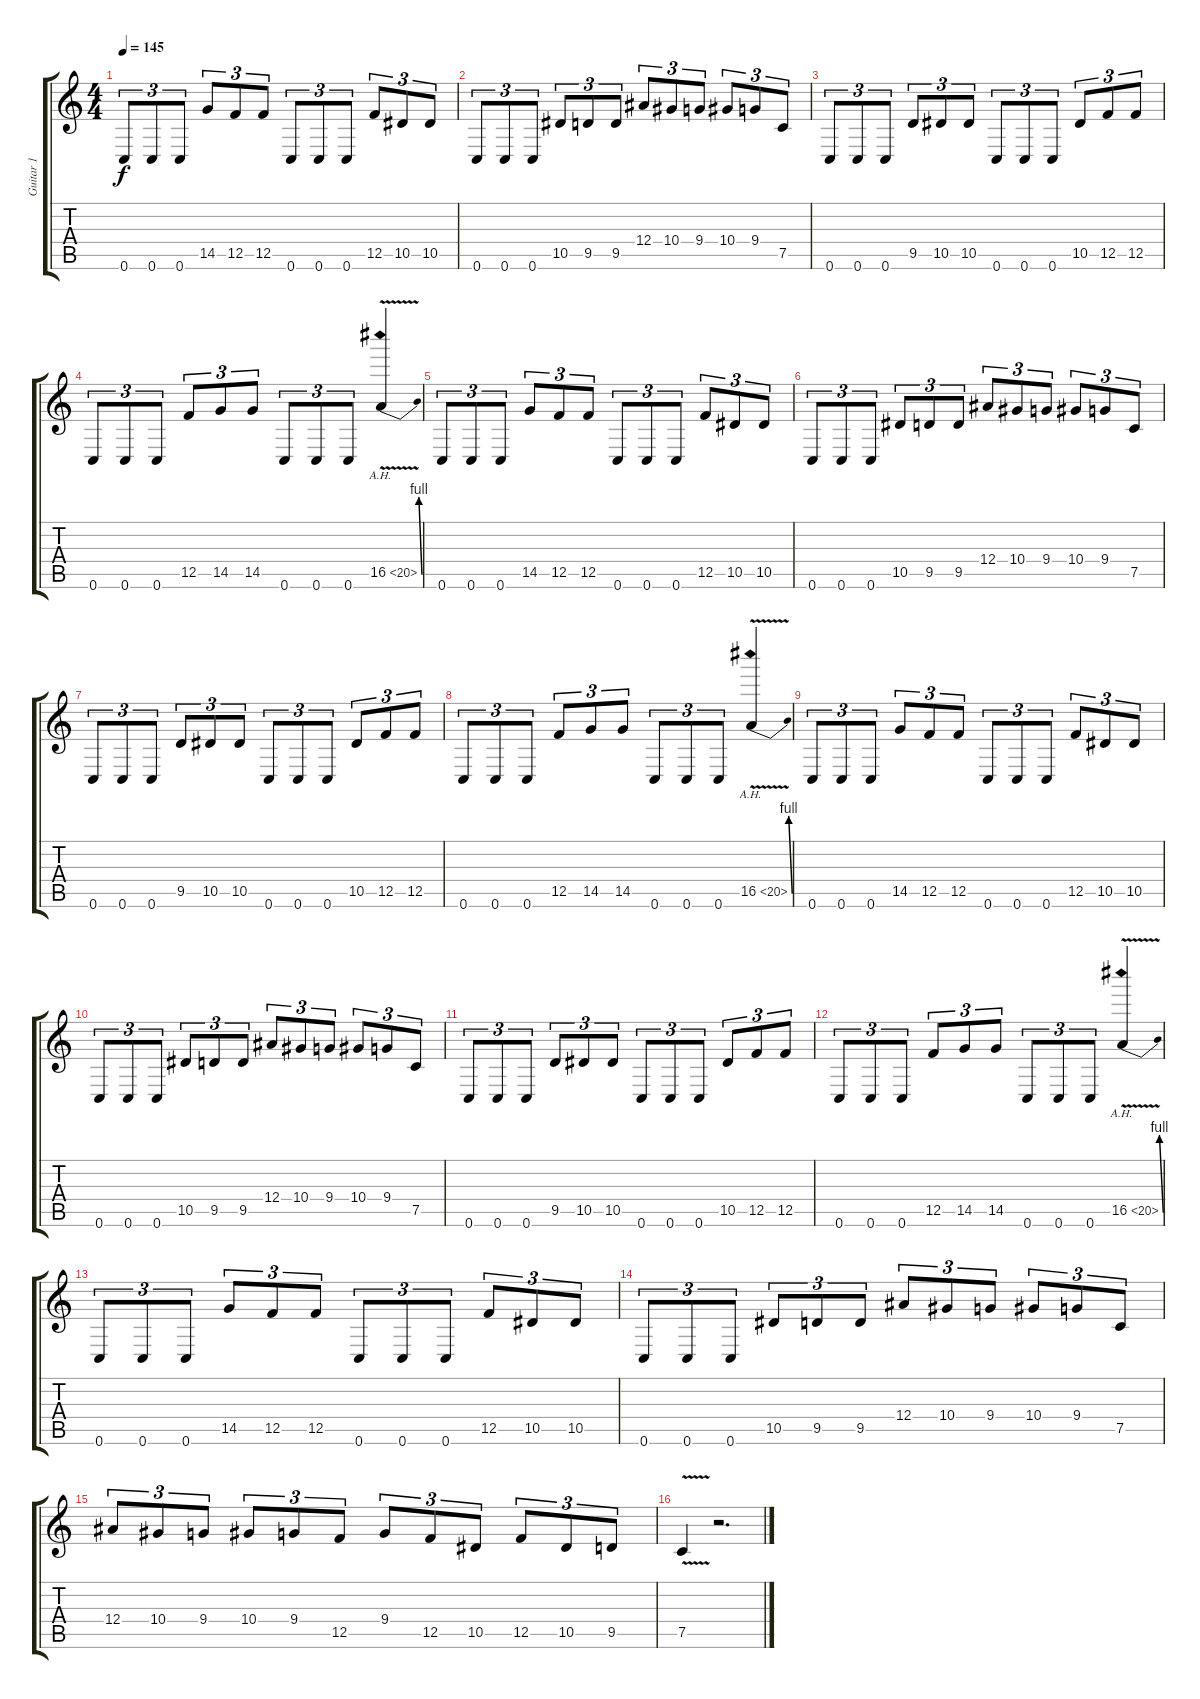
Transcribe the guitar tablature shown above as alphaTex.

\track ("Guitar 1" "Guitar 1") {instrument distortionguitar}
\staff {score tabs}
\tuning (C4 G3 Eb3 Bb2 F2 C2) {hide}
\ts (4 4)
\tempo 145
\clef g2
\ks c
0.6.8{tu (3 2) dy f} 0.6.8{tu (3 2)} 0.6.8{tu (3 2)} 14.5.8{tu (3 2)} 12.5.8{tu (3 2)} 12.5.8{tu (3 2)} 0.6.8{tu (3 2)} 0.6.8{tu (3 2)} 0.6.8{tu (3 2)} 12.5.8{tu (3 2)} 10.5.8{tu (3 2)} 10.5.8{tu (3 2)} |
0.6.8{tu (3 2)} 0.6.8{tu (3 2)} 0.6.8{tu (3 2)} 10.5.8{tu (3 2)} 9.5.8{tu (3 2)} 9.5.8{tu (3 2)} 12.4.8{tu (3 2)} 10.4.8{tu (3 2)} 9.4.8{tu (3 2)} 10.4.8{tu (3 2)} 9.4.8{tu (3 2)} 7.5.8{tu (3 2)} |
0.6.8{tu (3 2)} 0.6.8{tu (3 2)} 0.6.8{tu (3 2)} 9.5.8{tu (3 2)} 10.5.8{tu (3 2)} 10.5.8{tu (3 2)} 0.6.8{tu (3 2)} 0.6.8{tu (3 2)} 0.6.8{tu (3 2)} 10.5.8{tu (3 2)} 12.5.8{tu (3 2)} 12.5.8{tu (3 2)} |
0.6.8{tu (3 2)} 0.6.8{tu (3 2)} 0.6.8{tu (3 2)} 12.5.8{tu (3 2)} 14.5.8{tu (3 2)} 14.5.8{tu (3 2)} 0.6.8{tu (3 2)} 0.6.8{tu (3 2)} 0.6.8{tu (3 2)} 16.5{be (bend 0 0 60 4) ah 4 v}.4 |
0.6.8{tu (3 2)} 0.6.8{tu (3 2)} 0.6.8{tu (3 2)} 14.5.8{tu (3 2)} 12.5.8{tu (3 2)} 12.5.8{tu (3 2)} 0.6.8{tu (3 2)} 0.6.8{tu (3 2)} 0.6.8{tu (3 2)} 12.5.8{tu (3 2)} 10.5.8{tu (3 2)} 10.5.8{tu (3 2)} |
0.6.8{tu (3 2)} 0.6.8{tu (3 2)} 0.6.8{tu (3 2)} 10.5.8{tu (3 2)} 9.5.8{tu (3 2)} 9.5.8{tu (3 2)} 12.4.8{tu (3 2)} 10.4.8{tu (3 2)} 9.4.8{tu (3 2)} 10.4.8{tu (3 2)} 9.4.8{tu (3 2)} 7.5.8{tu (3 2)} |
0.6.8{tu (3 2)} 0.6.8{tu (3 2)} 0.6.8{tu (3 2)} 9.5.8{tu (3 2)} 10.5.8{tu (3 2)} 10.5.8{tu (3 2)} 0.6.8{tu (3 2)} 0.6.8{tu (3 2)} 0.6.8{tu (3 2)} 10.5.8{tu (3 2)} 12.5.8{tu (3 2)} 12.5.8{tu (3 2)} |
0.6.8{tu (3 2)} 0.6.8{tu (3 2)} 0.6.8{tu (3 2)} 12.5.8{tu (3 2)} 14.5.8{tu (3 2)} 14.5.8{tu (3 2)} 0.6.8{tu (3 2)} 0.6.8{tu (3 2)} 0.6.8{tu (3 2)} 16.5{be (bend 0 0 60 4) ah 4 v}.4 |
0.6.8{tu (3 2)} 0.6.8{tu (3 2)} 0.6.8{tu (3 2)} 14.5.8{tu (3 2)} 12.5.8{tu (3 2)} 12.5.8{tu (3 2)} 0.6.8{tu (3 2)} 0.6.8{tu (3 2)} 0.6.8{tu (3 2)} 12.5.8{tu (3 2)} 10.5.8{tu (3 2)} 10.5.8{tu (3 2)} |
0.6.8{tu (3 2)} 0.6.8{tu (3 2)} 0.6.8{tu (3 2)} 10.5.8{tu (3 2)} 9.5.8{tu (3 2)} 9.5.8{tu (3 2)} 12.4.8{tu (3 2)} 10.4.8{tu (3 2)} 9.4.8{tu (3 2)} 10.4.8{tu (3 2)} 9.4.8{tu (3 2)} 7.5.8{tu (3 2)} |
0.6.8{tu (3 2)} 0.6.8{tu (3 2)} 0.6.8{tu (3 2)} 9.5.8{tu (3 2)} 10.5.8{tu (3 2)} 10.5.8{tu (3 2)} 0.6.8{tu (3 2)} 0.6.8{tu (3 2)} 0.6.8{tu (3 2)} 10.5.8{tu (3 2)} 12.5.8{tu (3 2)} 12.5.8{tu (3 2)} |
0.6.8{tu (3 2)} 0.6.8{tu (3 2)} 0.6.8{tu (3 2)} 12.5.8{tu (3 2)} 14.5.8{tu (3 2)} 14.5.8{tu (3 2)} 0.6.8{tu (3 2)} 0.6.8{tu (3 2)} 0.6.8{tu (3 2)} 16.5{be (bend 0 0 60 4) ah 4 v}.4 |
0.6.8{tu (3 2)} 0.6.8{tu (3 2)} 0.6.8{tu (3 2)} 14.5.8{tu (3 2)} 12.5.8{tu (3 2)} 12.5.8{tu (3 2)} 0.6.8{tu (3 2)} 0.6.8{tu (3 2)} 0.6.8{tu (3 2)} 12.5.8{tu (3 2)} 10.5.8{tu (3 2)} 10.5.8{tu (3 2)} |
0.6.8{tu (3 2)} 0.6.8{tu (3 2)} 0.6.8{tu (3 2)} 10.5.8{tu (3 2)} 9.5.8{tu (3 2)} 9.5.8{tu (3 2)} 12.4.8{tu (3 2)} 10.4.8{tu (3 2)} 9.4.8{tu (3 2)} 10.4.8{tu (3 2)} 9.4.8{tu (3 2)} 7.5.8{tu (3 2)} |
12.4.8{tu (3 2)} 10.4.8{tu (3 2)} 9.4.8{tu (3 2)} 10.4.8{tu (3 2)} 9.4.8{tu (3 2)} 12.5.8{tu (3 2)} 9.4.8{tu (3 2)} 12.5.8{tu (3 2)} 10.5.8{tu (3 2)} 12.5.8{tu (3 2)} 10.5.8{tu (3 2)} 9.5.8{tu (3 2)} |
7.5{v}.4 r.2{d}
